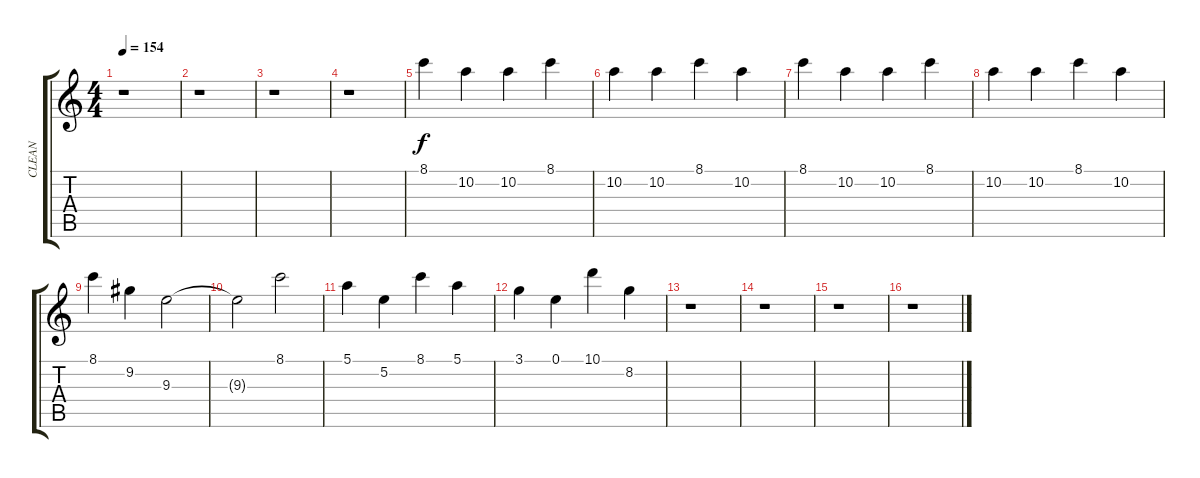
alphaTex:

\track ("CLEAN" "CLEAN") {instrument electricguitarjazz}
\staff {score tabs}
\tuning (E4 B3 G3 D3 A2 E2) {hide}
\ts (4 4)
\tempo 154
\clef g2
\ks c
r.1{dy f} |
r.1 |
r.1 |
r.1 |
8.1.4 10.2.4 10.2.4 8.1.4 |
10.2.4 10.2.4 8.1.4 10.2.4 |
8.1.4 10.2.4 10.2.4 8.1.4 |
10.2.4 10.2.4 8.1.4 10.2.4 |
8.1.4 9.2.4 9.3.2 |
9.3{t}.2 8.1.2 |
5.1.4 5.2.4 8.1.4 5.1.4 |
3.1.4 0.1.4 10.1.4 8.2.4 |
r.1 |
r.1 |
r.1 |
r.1
